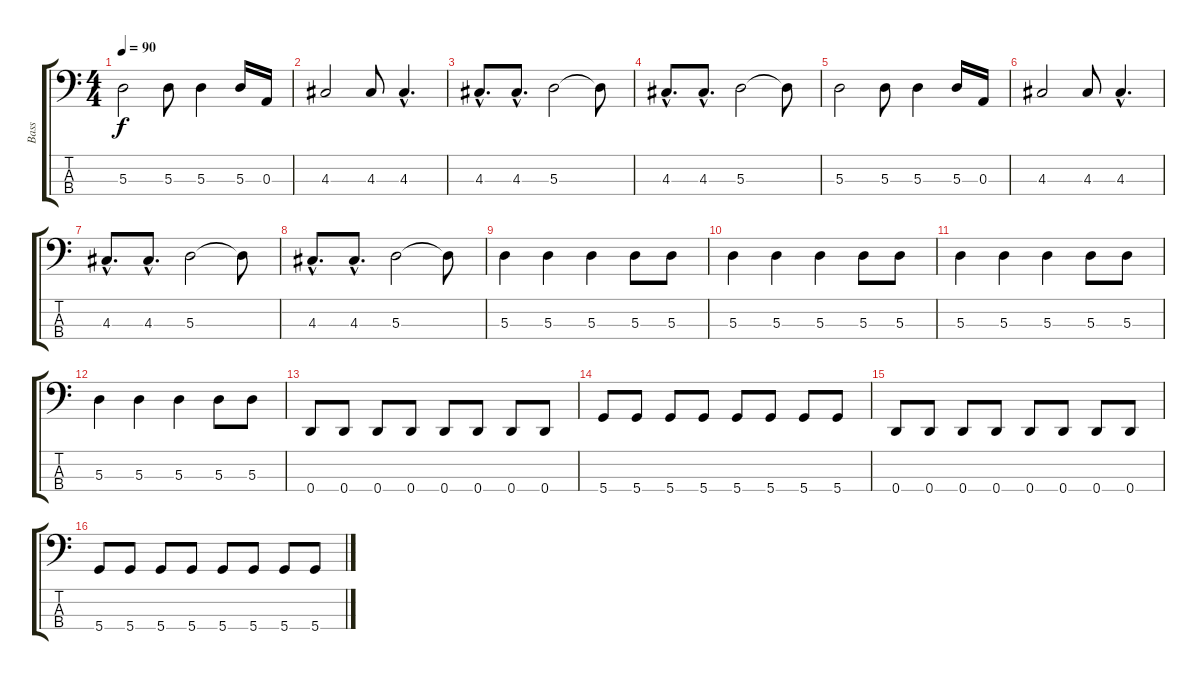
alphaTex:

\track ("Bass" "Bass") {instrument electricbassfinger}
\staff {score tabs}
\tuning (G2 D2 A1 D1) {hide}
\ts (4 4)
\tempo 90
\clef f4
\ks c
5.3.2{dy f} 5.3.8 5.3.4 5.3.16 0.3.16 |
4.3.2 4.3.8 4.3{hac}.4{d} |
4.3{hac}.8{d} 4.3{hac}.8{d} 5.3.2 5.3{t}.8 |
4.3{hac}.8{d} 4.3{hac}.8{d} 5.3.2 5.3{t}.8 |
5.3.2 5.3.8 5.3.4 5.3.16 0.3.16 |
4.3.2 4.3.8 4.3{hac}.4{d} |
4.3{hac}.8{d} 4.3{hac}.8{d} 5.3.2 5.3{t}.8 |
4.3{hac}.8{d} 4.3{hac}.8{d} 5.3.2 5.3{t}.8 |
5.3.4 5.3.4 5.3.4 5.3.8 5.3.8 |
5.3.4 5.3.4 5.3.4 5.3.8 5.3.8 |
5.3.4 5.3.4 5.3.4 5.3.8 5.3.8 |
5.3.4 5.3.4 5.3.4 5.3.8 5.3.8 |
0.4.8 0.4.8 0.4.8 0.4.8 0.4.8 0.4.8 0.4.8 0.4.8 |
5.4.8 5.4.8 5.4.8 5.4.8 5.4.8 5.4.8 5.4.8 5.4.8 |
0.4.8 0.4.8 0.4.8 0.4.8 0.4.8 0.4.8 0.4.8 0.4.8 |
5.4.8 5.4.8 5.4.8 5.4.8 5.4.8 5.4.8 5.4.8 5.4.8
